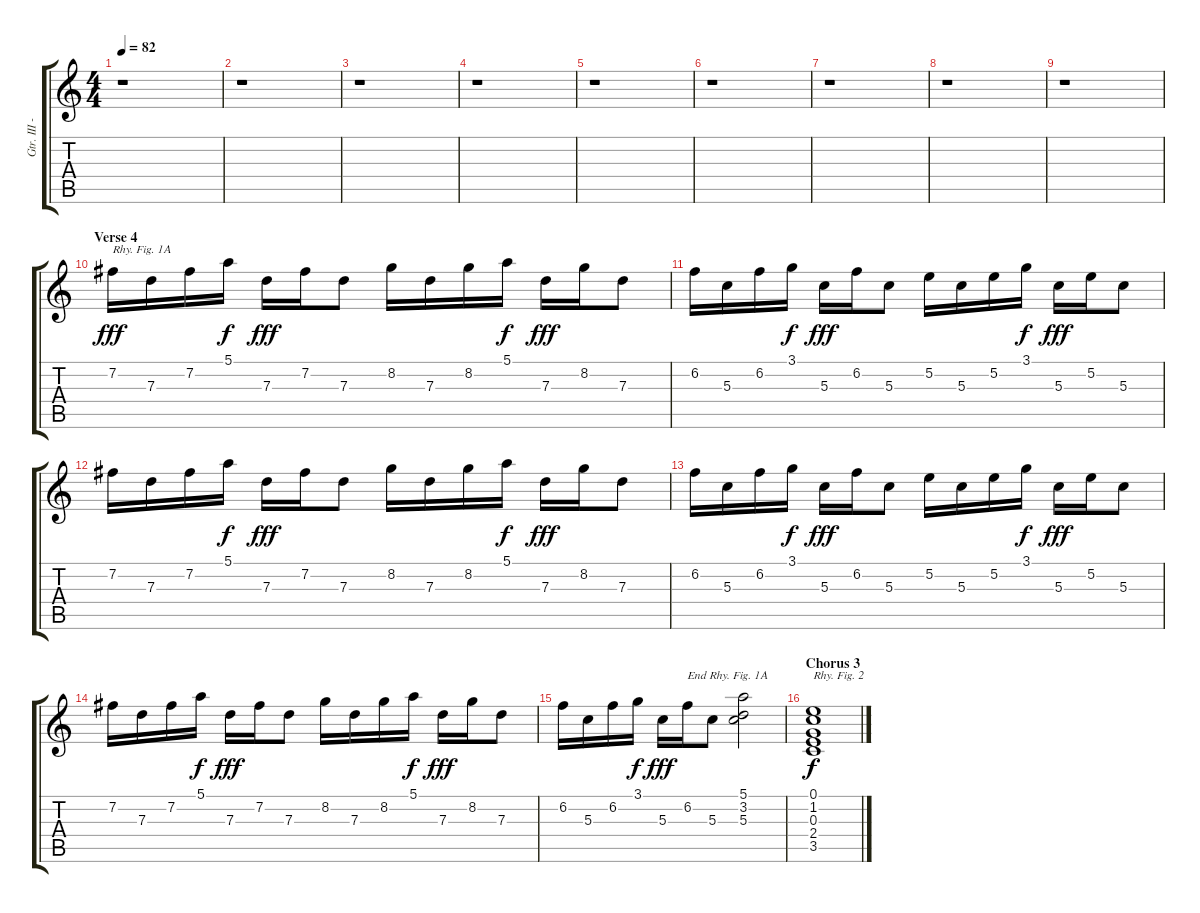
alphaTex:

\track ("Gtr. III - Clean" "Gtr. III -") {instrument electricguitarclean}
\staff {score tabs}
\tuning (E4 B3 G3 D3 A2 E2) {hide}
\ts (4 4)
\tempo 82
\clef g2
\ks c
r.1{dy f} |
r.1 |
r.1 |
r.1 |
r.1 |
r.1 |
r.1 |
r.1 |
r.1 |
\section ("" "Verse 4")
7.2.16{txt "Rhy. Fig. 1A" dy fff} 7.3.16 7.2.16 5.1.16{dy f} 7.3.16{dy fff} 7.2.16 7.3.8 8.2.16 7.3.16 8.2.16 5.1.16{dy f} 7.3.16{dy fff} 8.2.16 7.3.8 |
6.2.16 5.3.16 6.2.16 3.1.16{dy f} 5.3.16{dy fff} 6.2.16 5.3.8 5.2.16 5.3.16 5.2.16 3.1.16{dy f} 5.3.16{dy fff} 5.2.16 5.3.8 |
7.2.16 7.3.16 7.2.16 5.1.16{dy f} 7.3.16{dy fff} 7.2.16 7.3.8 8.2.16 7.3.16 8.2.16 5.1.16{dy f} 7.3.16{dy fff} 8.2.16 7.3.8 |
6.2.16 5.3.16 6.2.16 3.1.16{dy f} 5.3.16{dy fff} 6.2.16 5.3.8 5.2.16 5.3.16 5.2.16 3.1.16{dy f} 5.3.16{dy fff} 5.2.16 5.3.8 |
7.2.16 7.3.16 7.2.16 5.1.16{dy f} 7.3.16{dy fff} 7.2.16 7.3.8 8.2.16 7.3.16 8.2.16 5.1.16{dy f} 7.3.16{dy fff} 8.2.16 7.3.8 |
6.2.16 5.3.16 6.2.16 3.1.16{dy f} 5.3.16{dy fff} 6.2.16{txt "End Rhy. Fig. 1A"} 5.3.8 (5.1 3.2 5.3).2 |
\section ("" "Chorus 3")
(0.1 1.2 0.3 2.4 3.5).1{txt "Rhy. Fig. 2" dy f}
